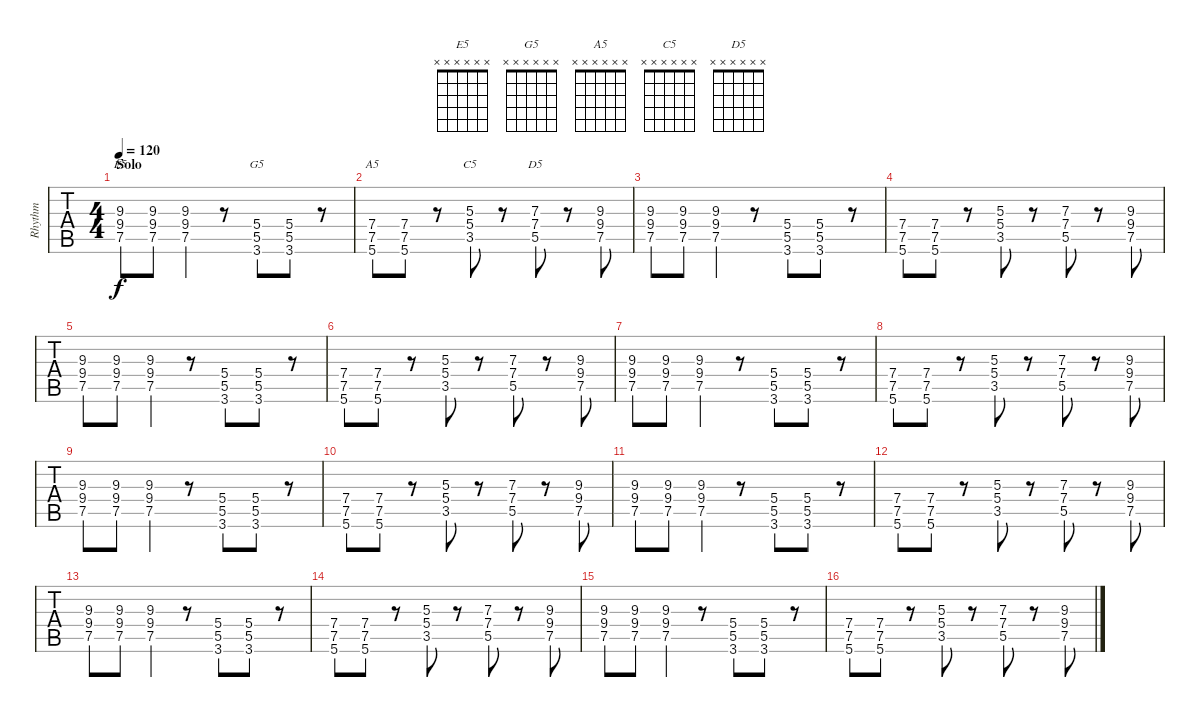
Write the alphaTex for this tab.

\track ("Rhythm" "Rhythm") {instrument distortionguitar}
\staff {tabs}
\tuning (E4 B3 G3 D3 A2 E2) {hide}
\chord ("E5" x x x x x x)
\chord ("G5" x x x x x x)
\chord ("A5" x x x x x x)
\chord ("C5" x x x x x x)
\chord ("D5" x x x x x x)
\ts (4 4)
\section ("" "Solo")
\tempo 120
\clef g2
\ks c
(9.3 9.4 7.5).8{ch "E5" dy f} (9.3 9.4 7.5).8 (9.3 9.4 7.5).4 r.8 (5.4 5.5 3.6).8{ch "G5" beam merge} (5.4 5.5 3.6).8 r.8 |
(7.4 7.5 5.6).8{ch "A5"} (7.4 7.5 5.6).8 r.8 (5.3 5.4 3.5).8{ch "C5"} r.8 (7.3 7.4 5.5).8{ch "D5"} r.8 (9.3 9.4 7.5).8 |
(9.3 9.4 7.5).8 (9.3 9.4 7.5).8 (9.3 9.4 7.5).4 r.8 (5.4 5.5 3.6).8{beam merge} (5.4 5.5 3.6).8 r.8 |
(7.4 7.5 5.6).8 (7.4 7.5 5.6).8 r.8 (5.3 5.4 3.5).8 r.8 (7.3 7.4 5.5).8 r.8 (9.3 9.4 7.5).8 |
(9.3 9.4 7.5).8 (9.3 9.4 7.5).8 (9.3 9.4 7.5).4 r.8 (5.4 5.5 3.6).8{beam merge} (5.4 5.5 3.6).8 r.8 |
(7.4 7.5 5.6).8 (7.4 7.5 5.6).8 r.8 (5.3 5.4 3.5).8 r.8 (7.3 7.4 5.5).8 r.8 (9.3 9.4 7.5).8 |
(9.3 9.4 7.5).8 (9.3 9.4 7.5).8 (9.3 9.4 7.5).4 r.8 (5.4 5.5 3.6).8{beam merge} (5.4 5.5 3.6).8 r.8 |
(7.4 7.5 5.6).8 (7.4 7.5 5.6).8 r.8 (5.3 5.4 3.5).8 r.8 (7.3 7.4 5.5).8 r.8 (9.3 9.4 7.5).8 |
(9.3 9.4 7.5).8 (9.3 9.4 7.5).8 (9.3 9.4 7.5).4 r.8 (5.4 5.5 3.6).8{beam merge} (5.4 5.5 3.6).8 r.8 |
(7.4 7.5 5.6).8 (7.4 7.5 5.6).8 r.8 (5.3 5.4 3.5).8 r.8 (7.3 7.4 5.5).8 r.8 (9.3 9.4 7.5).8 |
(9.3 9.4 7.5).8 (9.3 9.4 7.5).8 (9.3 9.4 7.5).4 r.8 (5.4 5.5 3.6).8{beam merge} (5.4 5.5 3.6).8 r.8 |
(7.4 7.5 5.6).8 (7.4 7.5 5.6).8 r.8 (5.3 5.4 3.5).8 r.8 (7.3 7.4 5.5).8 r.8 (9.3 9.4 7.5).8 |
(9.3 9.4 7.5).8 (9.3 9.4 7.5).8 (9.3 9.4 7.5).4 r.8 (5.4 5.5 3.6).8{beam merge} (5.4 5.5 3.6).8 r.8 |
(7.4 7.5 5.6).8 (7.4 7.5 5.6).8 r.8 (5.3 5.4 3.5).8 r.8 (7.3 7.4 5.5).8 r.8 (9.3 9.4 7.5).8 |
(9.3 9.4 7.5).8 (9.3 9.4 7.5).8 (9.3 9.4 7.5).4 r.8 (5.4 5.5 3.6).8{beam merge} (5.4 5.5 3.6).8 r.8 |
(7.4 7.5 5.6).8 (7.4 7.5 5.6).8 r.8 (5.3 5.4 3.5).8 r.8 (7.3 7.4 5.5).8 r.8 (9.3 9.4 7.5).8
